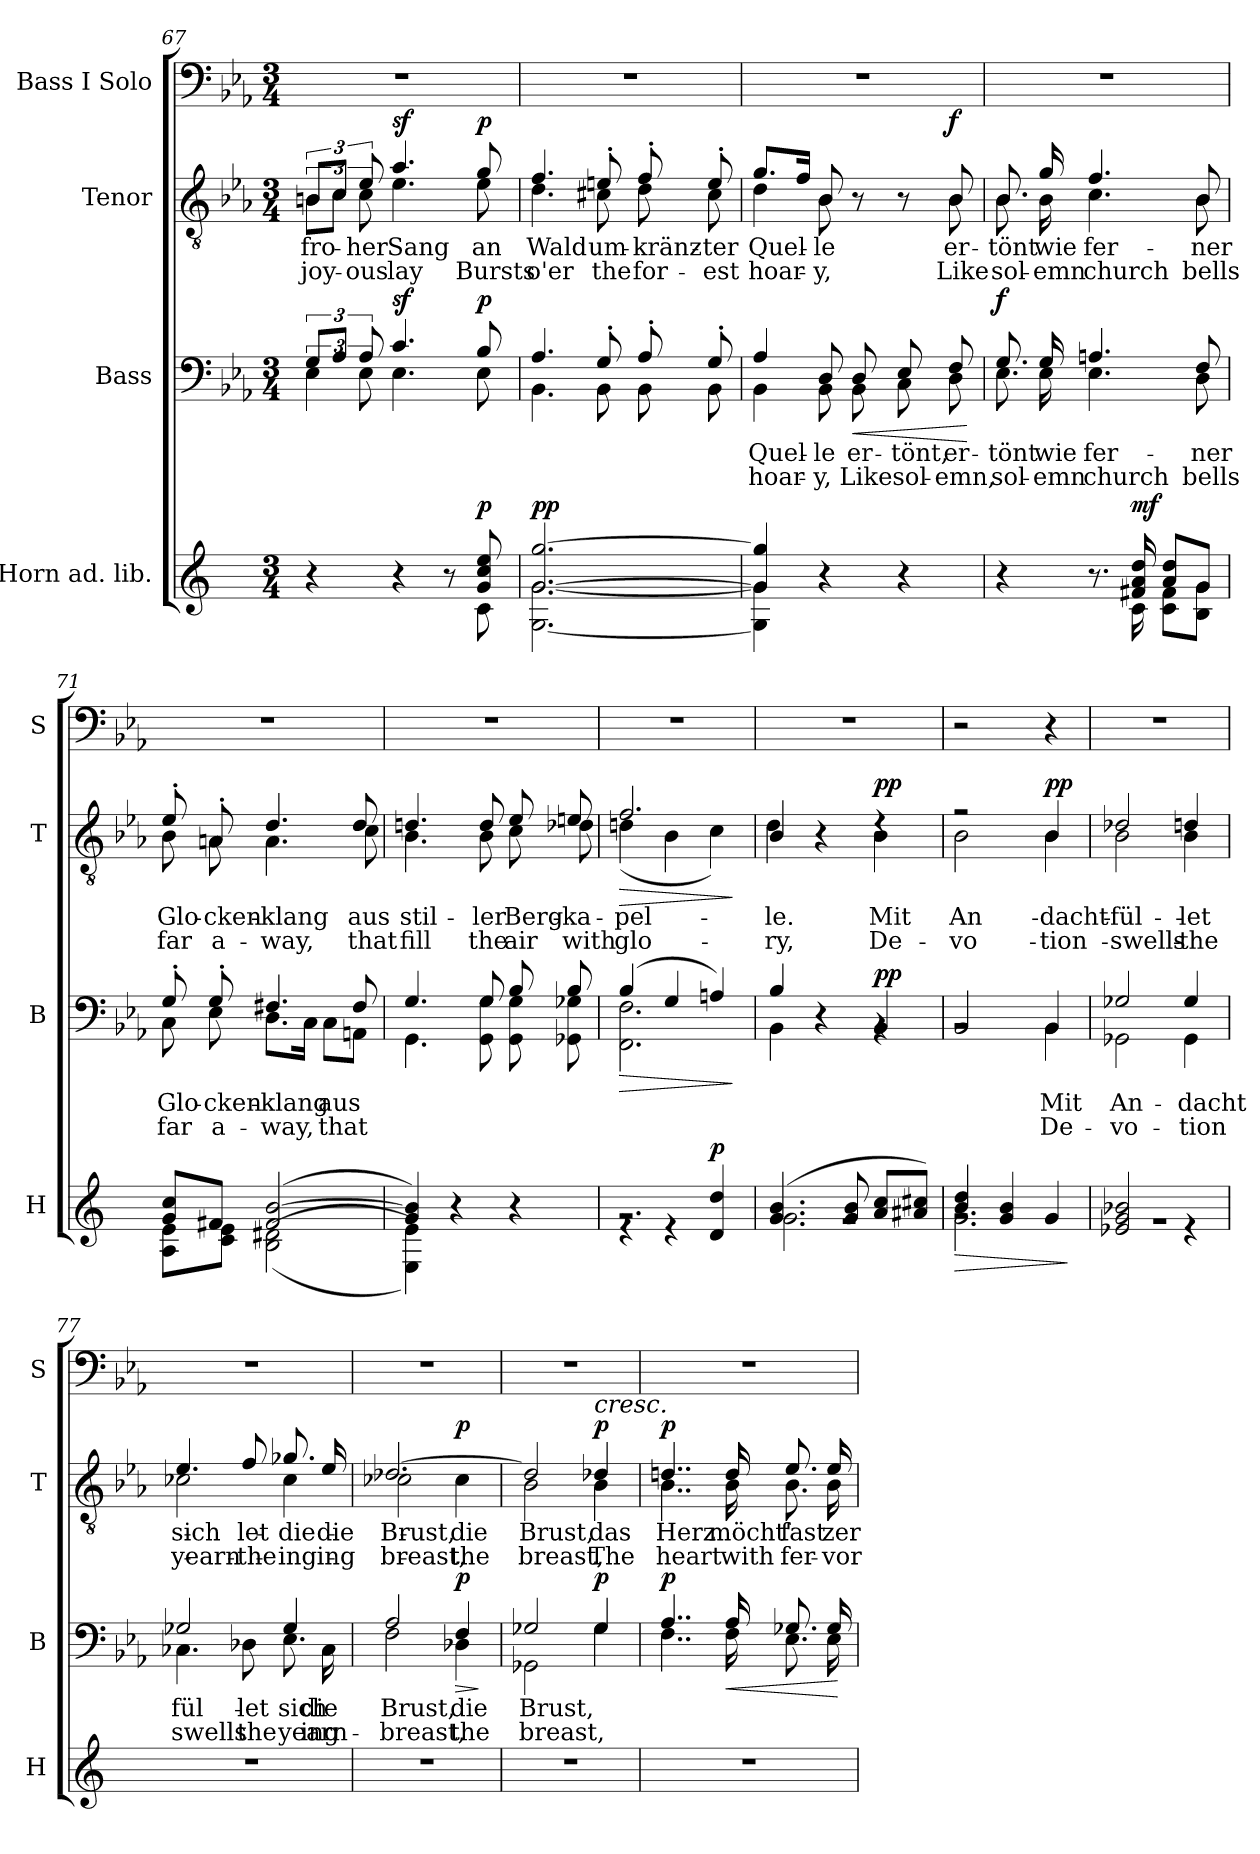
**kern	**dynam	**kern	**text	**text	**dynam	**kern	**text	**text	**dynam	**kern
*part4	*part4	*part3	*part3	*part3	*part3	*part2	*part2	*part2	*part2	*part1
*staff4	*staff4	*staff3	*staff3	*staff3	*staff3	*staff2	*staff2	*staff2	*staff2	*staff1
*I"Horn ad. lib.	*	*I"Bass	*	*	*	*I"Tenor	*	*	*	*I"Bass I Solo
*I'H	*	*I'B	*	*	*	*I'T	*	*	*	*I'S
*clefG2	*	*clefF4	*	*	*	*clefGv2	*	*	*	*clefF4
*ITrd5c9	*	*	*	*	*	*	*	*	*	*
*k[b-e-a-]	*	*k[b-e-a-]	*	*	*	*k[b-e-a-]	*	*	*	*k[b-e-a-]
*M3/4	*	*M3/4	*	*	*	*M3/4	*	*	*	*M3/4
=67	=67	=67	=67	=67	=67	=67	=67	=67	=67	=67
*^	*	*^	*	*	*	*	*	*	*	*
!	!	!	!	!	!	!	!	!	!LO:LY:b	!LO:LY:b	!	!
*	*	*	*	*	*	*	*	*^	*	*	*	*
4r	4ryy	.	12G/L	6E-\	.	.	.	12Bn/L	12B\L	fro-	joy-	.	2.r
.	.	.	12A-/J	.	.	.	.	12c/J	12c\J	.	.	.	.
!	!	!	!	!	!	!	!	!	!	!LO:LY:b	!LO:LY:b	!	!
.	.	.	12A-/	12E-\	.	.	.	12e-/	12c\	-her	-ous	.	.
!	!	!	!	!	!	!	!LO:DY:a	!	!	!LO:LY:b	!LO:LY:b	!LO:DY:a	!
4r	4ryy	.	4.c/	4.E-\	.	.	sf	4.a-/	4.e-\	Sang	lay	sf	.
8r	8ryy	.	.	.	.	.	.	.	.	.	.	.	.
!	!	!LO:DY:a	!	!	!	!	!LO:DY:a	!	!	!LO:LY:b	!LO:LY:b	!LO:DY:a	!
8B-/ 8e-/ 8g/	8E-\	p	8B-/	8E-\	.	.	p	8g/	8e-\	an	Bursts	p	.
=68	=68	=68	=68	=68	=68	=68	=68	=68	=68	=68	=68	=68	=68
!	!	!LO:DY:a	!	!	!	!	!	!	!	!LO:LY:b	!LO:LY:b	!	!
[2.B-/ [2.b-/	[2.BB-\ [2.B-\	pp	4.A-/	4.BB-\	.	.	.	4.f/	4.d\	Wald	o'er	.	2.r
!	!	!	!	!	!	!	!	!	!	!LO:LY:b	!LO:LY:b	!	!
.	.	.	8G'/	8BB-\	.	.	.	8en'/	8c#X\	um-	the	.	.
!	!	!	!	!	!	!	!	!	!	!LO:LY:b	!LO:LY:b	!	!
.	.	.	8A-'/	8BB-\	.	.	.	8f'/	8d\	-kränz-	for-	.	.
!	!	!	!	!	!	!	!	!	!	!LO:LY:b	!LO:LY:b	!	!
.	.	.	8G'/	8BB-\	.	.	.	8e'/	8c#\	-ter	-est	.	.
!!LO:PB:g=z
=69	=69	=69	=69	=69	=69	=69	=69	=69	=69	=69	=69	=69	=69
!	!	!	!	!	!LO:LY:b	!LO:LY:b	!	!	!	!LO:LY:b	!LO:LY:b	!	!
4B-/] 4b-/]	4BB-\] 4B-\]	.	4A-/	4BB-\	Quel-	hoar-	.	8.g/L	4d\	Quel-	hoar-	.	2.r
.	.	.	.	.	.	.	.	16f/Jk	.	.	.	.	.
!	!	!	!	!	!LO:LY:b	!LO:LY:b	!	!	!	!LO:LY:b	!LO:LY:b	!	!
4r	4ryy	.	8D/	8BB-\	-le	-y,	.	8B-/	8B-\	-le	-y,	.	.
!	!	!	!	!	!LO:LY:b	!LO:LY:b	!LO:HP:b	!	!	!	!	!	!
.	.	.	8D/	8BB-\	er-	Like	<	8r	8ryy	.	.	.	.
!	!	!	!	!	!LO:LY:b	!LO:LY:b	!	!	!	!	!	!	!
4r	4ryy	.	8E-/	8C\	-tönt,	sol-	.	8r	8ryy	.	.	.	.
!	!	!	!	!	!LO:LY:b	!LO:LY:b	!	!	!	!LO:LY:b	!LO:LY:b	!LO:DY:a	!
.	.	.	8F/	8D\	er-	-emn,	.	8B-/	8B-\	er-	Like	f	.
*v	*v	*	*	*	*	*	*	*v	*v	*	*	*	*
*	*	*v	*v	*	*	*	*	*	*	*	*
.	.	.	.	.	[	.	.	.	.	.
=70	=70	=70	=70	=70	=70	=70	=70	=70	=70	=70
*^	*	*	*	*	*	*	*	*	*	*
!	!	!	!	!LO:LY:b	!LO:LY:b	!LO:DY:a	!	!LO:LY:b	!LO:LY:b	!	!
*	*	*	*^	*	*	*	*^	*	*	*	*
4r	4ryy	.	8.G/	8.E-\	-tönt	sol-	f	8.B-/	8.B-\	-tönt	sol-	.	2.r
!	!	!	!	!	!LO:LY:b	!LO:LY:b	!	!	!	!LO:LY:b	!LO:LY:b	!	!
.	.	.	16G/	16E-\	wie	-emn	.	16g/	16B-\	wie	-emn	.	.
!	!	!	!	!	!LO:LY:b	!LO:LY:b	!	!	!	!LO:LY:b	!LO:LY:b	!	!
8.r	8.ryy	.	4.An/	4.E-\	fer-	church	.	4.f/	4.c\	fer-	church	.	.
!	!	!LO:DY:a	!	!	!	!	!	!	!	!	!	!	!
16An/ 16c/ 16f/	16E-\	mf	.	.	.	.	.	.	.	.	.	.	.
8c/ 8f/L	8E-\ 8A\L	.	.	.	.	.	.	.	.	.	.	.	.
!	!	!	!	!	!LO:LY:b	!LO:LY:b	!	!	!	!LO:LY:b	!LO:LY:b	!	!
8B-/J	8D\ 8B-\J	.	8F/	8D\	-ner	bells	.	8B-/	8B-\	-ner	bells	.	.
=71	=71	=71	=71	=71	=71	=71	=71	=71	=71	=71	=71	=71	=71
!	!	!	!	!	!LO:LY:b	!LO:LY:b	!	!	!	!LO:LY:b	!LO:LY:b	!	!
8B-/ 8e-/L	8C\ 8G\L	.	8G'/	8C\	Glo-	far	.	8e-'/	8B-\	Glo-	far	.	2.r
!	!	!	!	!	!LO:LY:b	!LO:LY:b	!	!	!	!LO:LY:b	!LO:LY:b	!	!
8An/J	8E-\ 8G\J	.	8G'/	8E-\	-cken-	a-	.	8An'/	8A\	-cken-	a-	.	.
!	!	!	!	!	!LO:LY:b	!LO:LY:b	!	!	!	!LO:LY:b	!LO:LY:b	!	!
(2A/ [2d/	((2D\ 2F#X\	.	4.F#X/	8.D\L	-klang	-way,	.	4.d/	4.A\	-klang	-way,	.	.
.	.	.	.	16C\Jk	.	.	.	.	.	.	.	.	.
!	!	!	!	!	!LO:LY:b	!LO:LY:b	!	!	!	!	!	!	!
.	.	.	.	8C\L	aus	that	.	.	.	.	.	.	.
!	!	!	!	!	!	!	!	!	!	!LO:LY:b	!LO:LY:b	!	!
.	.	.	8F#/	8AAn\J	.	.	.	8d/	8c\	aus	that	.	.
!!LO:LB:g=z
=72	=72	=72	=72	=72	=72	=72	=72	=72	=72	=72	=72	=72	=72
!	!	!	!	!	!	!	!	!	!	!LO:LY:b	!LO:LY:b	!	!
4B-/ 4d/])	4GG\ 4G\))	.	4.G/	4.GG\	.	.	.	4.dn/	4.B-\	stil-	fill	.	2.r
4r	4ryy	.	.	.	.	.	.	.	.	.	.	.	.
!	!	!	!	!	!	!	!	!	!	!LO:LY:b	!LO:LY:b	!	!
.	.	.	8G/	8GG\ 8G\	.	.	.	8d/	8B-\	-ler	the	.	.
!	!	!	!	!	!	!	!	!	!	!LO:LY:b	!LO:LY:b	!	!
4r	4ryy	.	8B-/	8GG\ 8G\	.	.	.	8e-/	8c\	Berg-	air	.	.
!	!	!	!	!	!	!	!	!	!	!LO:LY:b	!LO:LY:b	!	!
.	.	.	8B-/	8GG-X\ 8G-X\	.	.	.	8en/	8d-X\	-ka-	with	.	.
=73	=73	=73	=73	=73	=73	=73	=73	=73	=73	=73	=73	=73	=73
!	!	!	!	!	!	!	!LO:HP:b	!	!	!LO:LY:b	!LO:LY:b	!LO:HP:b	!
4re	2.rg	.	(4B-/	2.FF\ 2.F\	.	.	>	2.f/	(4dn\	-pel-	glo-	>	2.r
4re	.	.	4G/	.	.	.	.	.	4B-\	.	.	.	.
!	!	!LO:DY:a	!	!	!	!	!	!	!	!	!	!	!
4F/ 4f/	.	p	4An/)	.	.	.	.	.	4c\)	.	.	.	.
*v	*v	*	*	*	*	*	*	*v	*v	*	*	*	*
*	*	*v	*v	*	*	*	*	*	*	*	*
.	.	.	.	.	]	.	.	.	]	.
=74	=74	=74	=74	=74	=74	=74	=74	=74	=74	=74
*^	*	*^	*	*	*	*	*	*	*	*
*	*^	*	*	*	*	*	*	*	*	*	*	*
!	!	!	!	!	!	!	!	!	!	!LO:LY:b	!LO:LY:b	!	!
*	*	*	*	*	*	*	*	*	*^	*	*	*	*
(4.B-/ 4.d/	2.rg	2.B-\	.	4B-/	4BB-\	.	.	.	4B-/	4d\	-le.	-ry,	.	2.r
.	.	.	.	4r	4ryy	.	.	.	4r	4ryy	.	.	.	.
8B-/ 8d/	.	.	.	.	.	.	.	.	.	.	.	.	.	.
!	!	!	!	!	!	!	!	!LO:DY:a	!	!	!LO:LY:b	!LO:LY:b	!LO:DY:b	!
8c/ 8e-/L	.	.	.	4BB-/	4rBB	.	.	pp	4rd	4B-\	Mit	De-	pp	.
8c#X/ 8en/J)	.	.	.	.	.	.	.	.	.	.	.	.	.	.
=75	=75	=75	=75	=75	=75	=75	=75	=75	=75	=75	=75	=75	=75	=75
!	!	!	!LO:HP:b	!	!	!	!	!	!	!	!LO:LY:b	!LO:LY:b	!	!
4d/ 4f/	2.rg	2.B-\	>	2BB-/	2rBB	.	.	.	2r	2B-\	An-	-vo-	.	2r
4B-/ 4d/	.	.	.	.	.	.	.	.	.	.	.	.	.	.
!	!	!	!	!	!	!LO:LY:b	!LO:LY:b	!	!	!	!LO:LY:b	!LO:LY:b	!	!
!	!	!	!	!	!	!	!	!	!	!	!LO:LY:b	!LO:LY:b	!LO:DY:a	!
4B-/	.	.	.	4BB-/	4BB-\	Mit	De-	.	4B-/	4B-\	-dacht	-tion	pp	4r
*v	*v	*v	*	*	*	*	*	*	*v	*v	*	*	*	*
*	*	*v	*v	*	*	*	*	*	*	*	*
.	]	.	.	.	.	.	.	.	.	.
=76	=76	=76	=76	=76	=76	=76	=76	=76	=76	=76
*^	*	*^	*	*	*	*	*	*	*	*
!	!	!	!	!	!LO:LY:b	!LO:LY:b	!	!	!LO:LY:b	!LO:LY:b	!	!
*	*	*	*	*	*	*	*	*^	*	*	*	*
!	!	!	!	!	!	!	!	!	!	!LO:LY:b	!LO:LY:b	!	!
2G-X/ 2B-/ 2d-X/	2.rg	.	2G-X/	2GG-X\	An-	-vo-	.	2d-X/	2B-\	fül-	swells	.	2.r
!	!	!	!	!	!LO:LY:b	!LO:LY:b	!	!	!	!LO:LY:b	!LO:LY:b	!	!
!	!	!	!	!	!	!	!	!	!	!LO:LY:b	!LO:LY:b	!	!
4re	.	.	4G-/	4GG-\	-dacht	-tion	.	4dn/	4B-\	-let	the	.	.
*v	*v	*	*	*	*	*	*	*	*	*	*	*	*
!!LO:LB:g=z
=77	=77	=77	=77	=77	=77	=77	=77	=77	=77	=77	=77	=77
!	!	!	!	!LO:LY:b	!LO:LY:b	!	!	!	!LO:LY:b	!LO:LY:b	!	!
!	!	!	!	!	!	!	!	!	!LO:LY:b	!LO:LY:b	!	!
2.r	.	2G-X/	4.C-X\	fül-	swells	.	4.e-/	2c-X\	sich	yearn-	.	2.r
!	!	!	!	!LO:LY:b	!LO:LY:b	!	!	!	!LO:LY:b	!LO:LY:b	!	!
.	.	.	8D-X\	-let	the	.	8f/	.	-let	the	.	.
!	!	!	!	!LO:LY:b	!LO:LY:b	!	!	!	!LO:LY:b	!LO:LY:b	!	!
!	!	!	!	!	!	!	!	!	!LO:LY:b	!LO:LY:b	!	!
.	.	4G-/	8.E-\	sich	yearn-	.	8.g-X/	4c-\	die	-ing	.	.
!	!	!	!	!LO:LY:b	!LO:LY:b	!	!	!	!LO:LY:b	!LO:LY:b	!	!
.	.	.	16C-\	die	-ing	.	16e-/	.	die	-ing	.	.
=78	=78	=78	=78	=78	=78	=78	=78	=78	=78	=78	=78	=78
!	!	!	!	!LO:LY:b	!LO:LY:b	!	!	!	!LO:LY:b	!LO:LY:b	!	!
!	!	!	!	!	!	!	!	!	!LO:LY:b	!LO:LY:b	!	!
2.r	.	2A-/	2F\	Brust,	breast,	.	[2.d-X/	2c-X\	Brust,	breast,	.	2.r
!	!	!	!	!LO:LY:b	!LO:LY:b	!LO:HP:b	!	!	!LO:LY:b	!LO:LY:b	!	!
!	!	!	!	!	!	!LO:DY:n=1:a	!	!	!	!	!LO:DY:b	!
.	.	4F/	4D-X\	die	the	> p	.	4c-\	die	the	p	.
*	*	*v	*v	*	*	*	*	*	*	*	*	*
*	*	*	*	*	*	*v	*v	*	*	*	*
.	.	.	.	.	]	.	.	.	.	.
=79	=79	=79	=79	=79	=79	=79	=79	=79	=79	=79
*	*	*^	*	*	*	*	*	*	*	*
!	!	!	!	!LO:LY:b	!LO:LY:b	!	!	!LO:LY:b	!LO:LY:b	!	!
*	*	*	*	*	*	*	*^	*	*	*	*
2.r	.	2G-X/	2GG-X\	Brust,	breast,	.	2d-/]	2B-\	Brust,	breast,	.	2.r
!	!	!	!	!	!	!	!LO:TX:a:i:t=cresc.	!	!	!	!	!
!	!	!	!	!	!	!LO:DY:a	!	!	!LO:LY:b	!LO:LY:b	!LO:DY:a	!
.	.	4G-/	4G-\	.	.	p	4d-X/	4B-\	das	The	p	.
=80	=80	=80	=80	=80	=80	=80	=80	=80	=80	=80	=80	=80
!	!	!	!	!	!	!LO:DY:a	!	!	!LO:LY:b	!LO:LY:b	!LO:DY:a	!
2.r	.	4..A-/	4..F\	.	.	p	4..dn/	4..B-\	Herz	heart	p	2.r
!	!	!	!	!	!	!LO:HP:b	!	!	!LO:LY:b	!LO:LY:b	!	!
.	.	16A-/	16F\	.	.	<	16d/	16B-\	möcht'	with	.	.
!	!	!	!	!	!	!	!	!	!LO:LY:b	!LO:LY:b	!	!
.	.	8.G-X/	8.E-\	.	.	.	8.e-/	8.B-\	fast	fer-	.	.
!	!	!	!	!	!	!	!	!	!LO:LY:b	!LO:LY:b	!	!
.	.	16G-/	16E-\	.	.	.	16e-/	16B-\	zer-	-vor	.	.
*	*	*v	*v	*	*	*	*	*	*	*	*	*
*	*	*	*	*	*	*v	*v	*	*	*	*
.	.	.	.	.	[	.	.	.	.	.
=	=	=	=	=	=	=	=	=	=	=
*-	*-	*-	*-	*-	*-	*-	*-	*-	*-	*-
